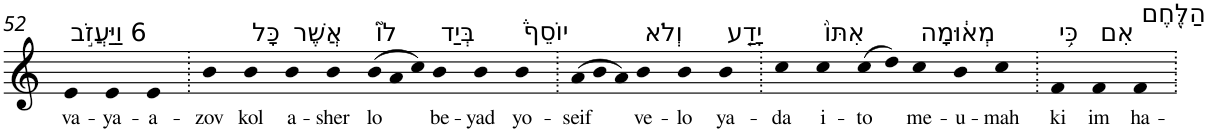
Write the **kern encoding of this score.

**kern	**text
*part1	*part1
*staff1	*staff1
*I"Piano	*
*I'Pno	*
!!LO:PB:g=z
*clefG2	*
*k[]	*
=52	=52
!LO:TX:a:t=6 וַיַּעֲזֹ֣ב	!
!	!LO:LY:b
4e	va-
!	!LO:LY:b
4e	-ya-
!	!LO:LY:b
4e	-a-
=53.	=53.
!	!LO:LY:b
4b	-zov
!LO:TX:a:t=כָּל	!
!	!LO:LY:b
4b	kol
!LO:TX:a:t=אֲשֶׁר	!
!	!LO:LY:b
4b	a-
!	!LO:LY:b
4b	-sher
*Xtuplet	*
!LO:TX:a:t=לוֹ֮	!
!	!LO:LY:b
(>12b	lo
12a	.
12cc)	.
!LO:TX:a:t=בְּיַד	!
!	!LO:LY:b
4b	be-
!	!LO:LY:b
4b	-yad
!LO:TX:a:t=יוֹסֵף֒	!
!	!LO:LY:b
4b	yo-
=54.	=54.
!	!LO:LY:b
(>12a	-seif
12b	.
12a)	.
!LO:TX:a:t=וְלֹא	!
!	!LO:LY:b
4b	ve-
!	!LO:LY:b
4b	-lo
!LO:TX:a:t=יָדַ֤ע	!
!	!LO:LY:b
4b	ya-
=55.	=55.
!	!LO:LY:b
4cc	-da
!LO:TX:a:t=אִתּוֹ֙	!
!	!LO:LY:b
4cc	i-
!	!LO:LY:b
(>8cc	-to
8dd)	.
!LO:TX:a:t=מְא֔וּמָה	!
!	!LO:LY:b
4cc	me-
!	!LO:LY:b
4b	-u-
!	!LO:LY:b
4cc	-mah
=56.	=56.
!LO:TX:a:t=כִּ֥י	!
!	!LO:LY:b
4f	ki
!LO:TX:a:t=אִם	!
!	!LO:LY:b
4f	im
!LO:TX:a:t=הַלֶּ֖חֶם	!
!	!LO:LY:b
4f	ha-
=.	=.
*-	*-
